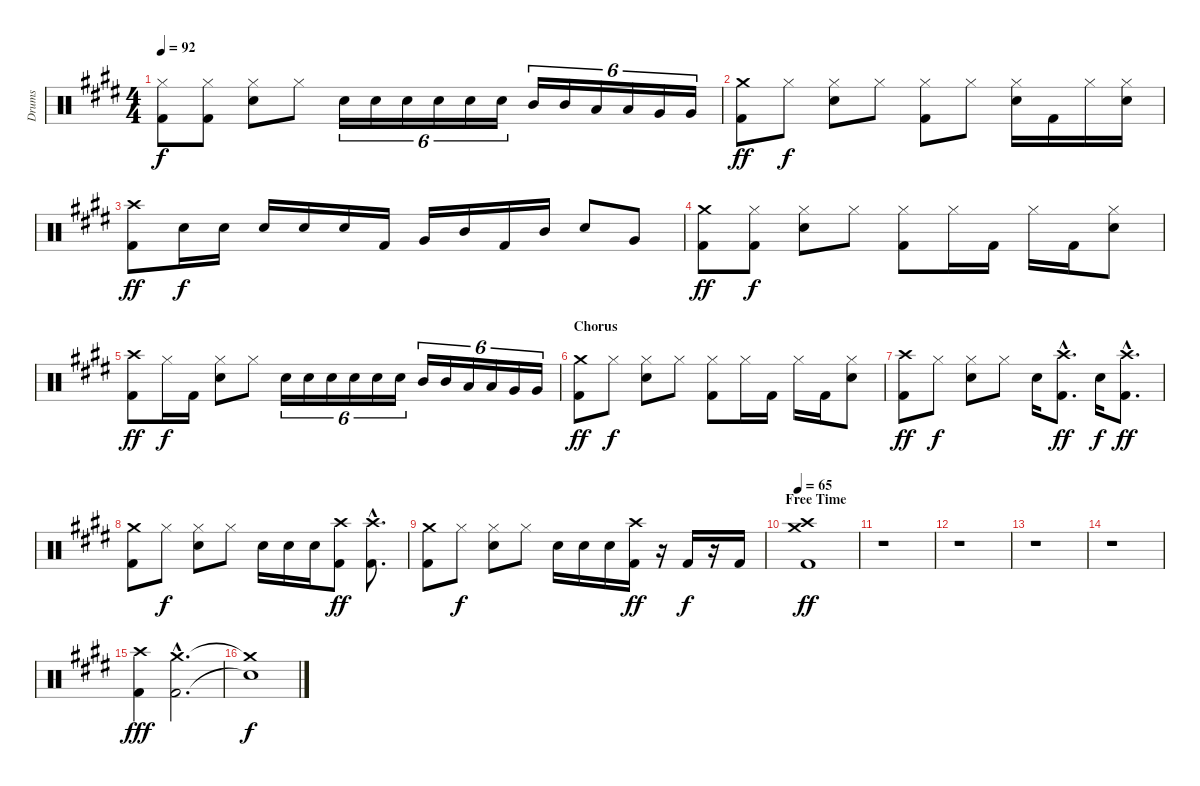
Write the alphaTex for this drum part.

\track ("Drums" "Drums") {instrument percussion}
\staff {score}
\articulation defaults
\ts (4 4)
\tempo 92
\clef neutral
\ks e
("Hi-Hat (closed)" "Kick (hit) 2").8{dy f} ("Hi-Hat (closed)" "Kick (hit) 2").8 ("Hi-Hat (closed)" "Snare (hit) 2").8 "Hi-Hat (closed)".8 "Snare (hit) 2".16{tu (6 4)} "Snare (hit) 2".16{tu (6 4)} "Snare (hit) 2".16{tu (6 4)} "Snare (hit) 2".16{tu (6 4)} "Snare (hit) 2".16{tu (6 4)} "Snare (hit) 2".16{tu (6 4)} "Mid Tom (hit)".16{tu (6 4)} "Mid Tom (hit)".16{tu (6 4)} "Low Tom (hit)".16{tu (6 4)} "Low Tom (hit)".16{tu (6 4)} "Very Low Tom (hit)".16{tu (6 4)} "Very Low Tom (hit)".16{tu (6 4)} |
("Crash medium (hit)" "Kick (hit) 2").8{dy ff} "Hi-Hat (closed)".8{dy f} ("Hi-Hat (closed)" "Snare (hit) 2").8 "Hi-Hat (closed)".8 ("Hi-Hat (closed)" "Kick (hit) 2").8 "Hi-Hat (closed)".8 ("Hi-Hat (closed)" "Snare (hit) 2").16 "Kick (hit) 2".16 "Hi-Hat (closed)".16 ("Hi-Hat (closed)" "Snare (hit) 2").16 |
("Crash high (hit)" "Kick (hit) 2").8{dy ff} "Snare (hit) 2".16{dy f} "Snare (hit) 2".16 "Snare (hit) 2".16 "Snare (hit) 2".16 "Snare (hit) 2".16 "Kick (hit) 2".16 "Very Low Tom (hit)".16 "Mid Tom (hit)".16 "Kick (hit) 2".16 "Mid Tom (hit)".16 "Snare (hit) 2".8 "Very Low Tom (hit)".8 |
("Crash medium (hit)" "Kick (hit) 2").8{dy ff} ("Hi-Hat (closed)" "Kick (hit) 2").8{dy f} ("Hi-Hat (closed)" "Snare (hit) 2").8 "Hi-Hat (closed)".8 ("Hi-Hat (closed)" "Kick (hit) 2").8 "Hi-Hat (closed)".16 "Kick (hit) 2".16 "Hi-Hat (closed)".16 "Kick (hit) 2".16 ("Hi-Hat (closed)" "Snare (hit) 2").8 |
("Crash high (hit)" "Kick (hit) 2").8{dy ff} "Hi-Hat (closed)".16{dy f} "Kick (hit) 2".16 ("Hi-Hat (closed)" "Snare (hit) 2").8 "Hi-Hat (closed)".8 "Snare (hit) 2".16{tu (6 4)} "Snare (hit) 2".16{tu (6 4)} "Snare (hit) 2".16{tu (6 4)} "Snare (hit) 2".16{tu (6 4)} "Snare (hit) 2".16{tu (6 4)} "Snare (hit) 2".16{tu (6 4)} "Mid Tom (hit)".16{tu (6 4)} "Mid Tom (hit)".16{tu (6 4)} "Low Tom (hit)".16{tu (6 4)} "Low Tom (hit)".16{tu (6 4)} "Very Low Tom (hit)".16{tu (6 4)} "Very Low Tom (hit)".16{tu (6 4)} |
\section ("" "Chorus")
("Crash medium (hit)" "Kick (hit) 2").8{dy ff} "Hi-Hat (closed)".8{dy f} ("Hi-Hat (closed)" "Snare (hit) 2").8 "Hi-Hat (closed)".8 ("Hi-Hat (closed)" "Kick (hit) 2").8 "Hi-Hat (closed)".16 "Kick (hit) 2".16 "Hi-Hat (closed)".16 "Kick (hit) 2".16 ("Hi-Hat (closed)" "Snare (hit) 2").8 |
("Crash high (hit)" "Kick (hit) 2").8{dy ff} "Hi-Hat (closed)".8{dy f} ("Hi-Hat (closed)" "Snare (hit) 2").8 "Hi-Hat (closed)".8 "Snare (hit) 2".16 ("Crash high (hit)"{hac} "Kick (hit) 2"{hac}).8{d dy ff} "Snare (hit) 2".16{dy f} ("Crash high (hit)"{hac} "Kick (hit) 2"{hac}).8{d dy ff} |
("Crash medium (hit)" "Kick (hit) 2").8 "Hi-Hat (closed)".8{dy f} ("Hi-Hat (closed)" "Snare (hit) 2").8 "Hi-Hat (closed)".8 "Snare (hit) 2".16 "Snare (hit) 2".16 "Snare (hit) 2".16 ("Crash high (hit)" "Kick (hit) 2").8{dy ff} ("Crash high (hit)"{hac} "Kick (hit) 2"{hac}).8{d} |
("Crash medium (hit)" "Kick (hit) 2").8 "Hi-Hat (closed)".8{dy f} ("Hi-Hat (closed)" "Snare (hit) 2").8 "Hi-Hat (closed)".8 "Snare (hit) 2".16 "Snare (hit) 2".16 "Snare (hit) 2".16 ("Crash high (hit)" "Kick (hit) 2").16{dy ff} r.16 "Kick (hit) 2".16{dy f} r.16 "Kick (hit) 2".16 |
\section ("" "Free Time")
\tempo 65
("Crash high (hit)" "Crash medium (hit)" "Kick (hit) 2").1{dy ff} |
r.1 |
r.1 |
r.1 |
r.1 |
("Crash high (hit)" "Kick (hit) 2").4{dy fff} ("Crash medium (hit)"{hac} "Kick (hit) 2"{hac}).2{d} |
("Crash medium (hit)"{t} "Snare (hit)"{t}).1{dy f}
